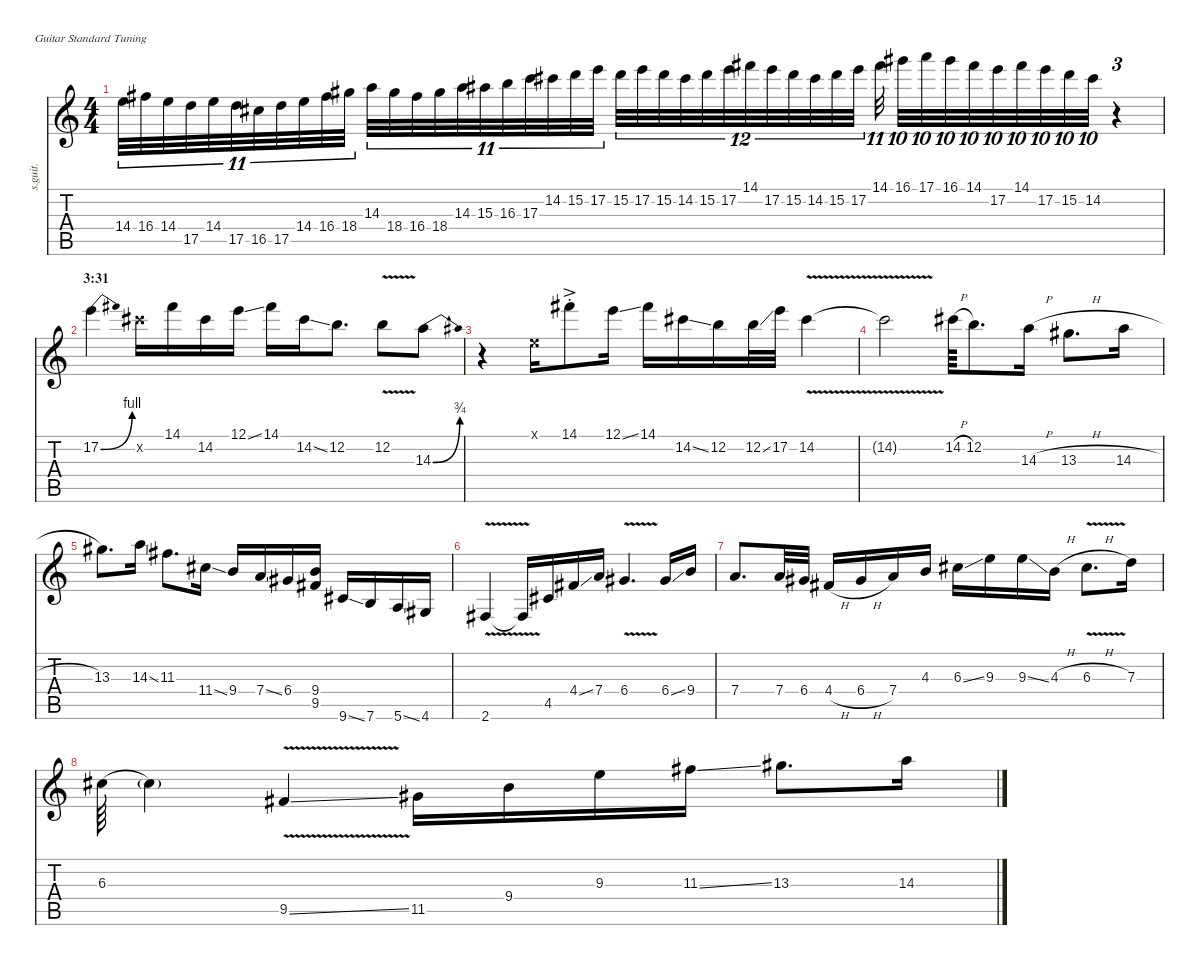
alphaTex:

\defaultSystemsLayout 4
\hideDynamics
\bracketExtendMode nobrackets
\track ("Gtr I" "s.guit.") {instrument distortionguitar}
\staff {score tabs}
\tuning (E4 B3 G3 D3 A2 E2)
\ts (4 4)
\tempo (78 hide)
\clef g2
\ks c
14.4.32{tu (11 8) dy mf} 16.4{acc #}.32{tu (11 8)} 14.4.32{tu (11 8)} 17.5.32{tu (11 8)} 14.4.32{tu (11 8)} 17.5.32{tu (11 8)} 16.5{acc #}.32{tu (11 8)} 17.5.32{tu (11 8)} 14.4.32{tu (11 8)} 16.4{acc #}.32{tu (11 8)} 18.4{acc #}.32{tu (11 8)} 14.3.32{tu (11 8)} 18.4{acc #}.32{tu (11 8)} 16.4{acc #}.32{tu (11 8)} 18.4{acc #}.32{tu (11 8)} 14.3.32{tu (11 8)} 15.3{acc #}.32{tu (11 8)} 16.3.32{tu (11 8)} 17.3.32{tu (11 8)} 14.2{acc #}.32{tu (11 8)} 15.2.32{tu (11 8)} 17.2.32{tu (11 8)} 15.2.32{tu (12 8)} 17.2.32{tu (12 8)} 15.2.32{tu (12 8)} 14.2{acc #}.32{tu (12 8)} 15.2.32{tu (12 8)} 17.2.32{tu (12 8)} 14.1{acc #}.32{tu (12 8)} 17.2.32{tu (12 8)} 15.2.32{tu (12 8)} 14.2{acc #}.32{tu (12 8)} 15.2.32{tu (12 8)} 17.2.32{tu (12 8)} 14.1{acc #}.32{tu (11 8)} 16.1{acc #}.32{tu (10 8)} 17.1.32{tu (10 8)} 16.1{acc #}.32{tu (10 8)} 14.1{acc #}.32{tu (10 8)} 17.2.32{tu (10 8)} 14.1{acc #}.32{tu (10 8)} 17.2.32{tu (10 8)} 15.2.32{tu (10 8)} 14.2{acc #}.32{tu (10 8)} r.4{tu (3 2)} |
\section ("" "3:31")
17.2{be (bend 0 0 15 4)}.4 14.2{x acc #}.16 14.1{acc #}.16 14.2{acc #}.16 12.1{ss}.16 14.1{acc #}.16 14.2{ss acc #}.16 12.2.8{d} 12.2{v}.8 14.3{be (bend 0 0 15 3)}.8 |
r.4 0.1{x}.16 14.1{ac st acc #}.8{dy p} 12.1{ss}.16{dy mf} 14.1{acc #}.16 14.2{ss acc #}.16 12.2.16 12.2{ss}.32 17.2.32 14.2{v acc #}.4 |
14.2{v t acc #}.2 14.2{h acc #}.64 12.2.8{d} 14.3{h}.16 13.3{h acc #}.8{d} 14.3{h}.16 |
13.3{acc #}.8{d} 14.3{ss}.16 11.3{acc #}.8{d} 11.4{ss acc #}.16 9.4.16 7.4{ss}.16 6.4{acc #}.16 (9.4 9.5{acc #}).16 9.6{ss acc #}.16 7.6.16 5.6{ss}.16 4.6{acc #}.16 |
2.6{v acc #}.4 2.6{v t acc #}.16 4.5{acc #}.16 4.4{ss acc #}.16 7.4.16 6.4{v acc #}.4{d} 6.4{ss acc #}.16 9.4.16 |
7.4.8{d} 7.4.32 6.4{acc #}.32 4.4{h acc #}.16 6.4{h acc #}.16 7.4.16 4.3.16 6.3{ss acc #}.16 9.3.16 9.3{ss}.16 4.3{h}.16 6.3{v h acc #}.8{d} 7.3.16 |
6.3{be (hold 0 0 60 0) acc #}.64 6.3{be (hold 0 0 60 0) t acc #}.4 9.5{v ss acc #}.4 11.5{acc #}.16 9.4.16 9.3.16 11.3{ss acc #}.16 13.3{acc #}.8{d} 14.3{ss}.16
